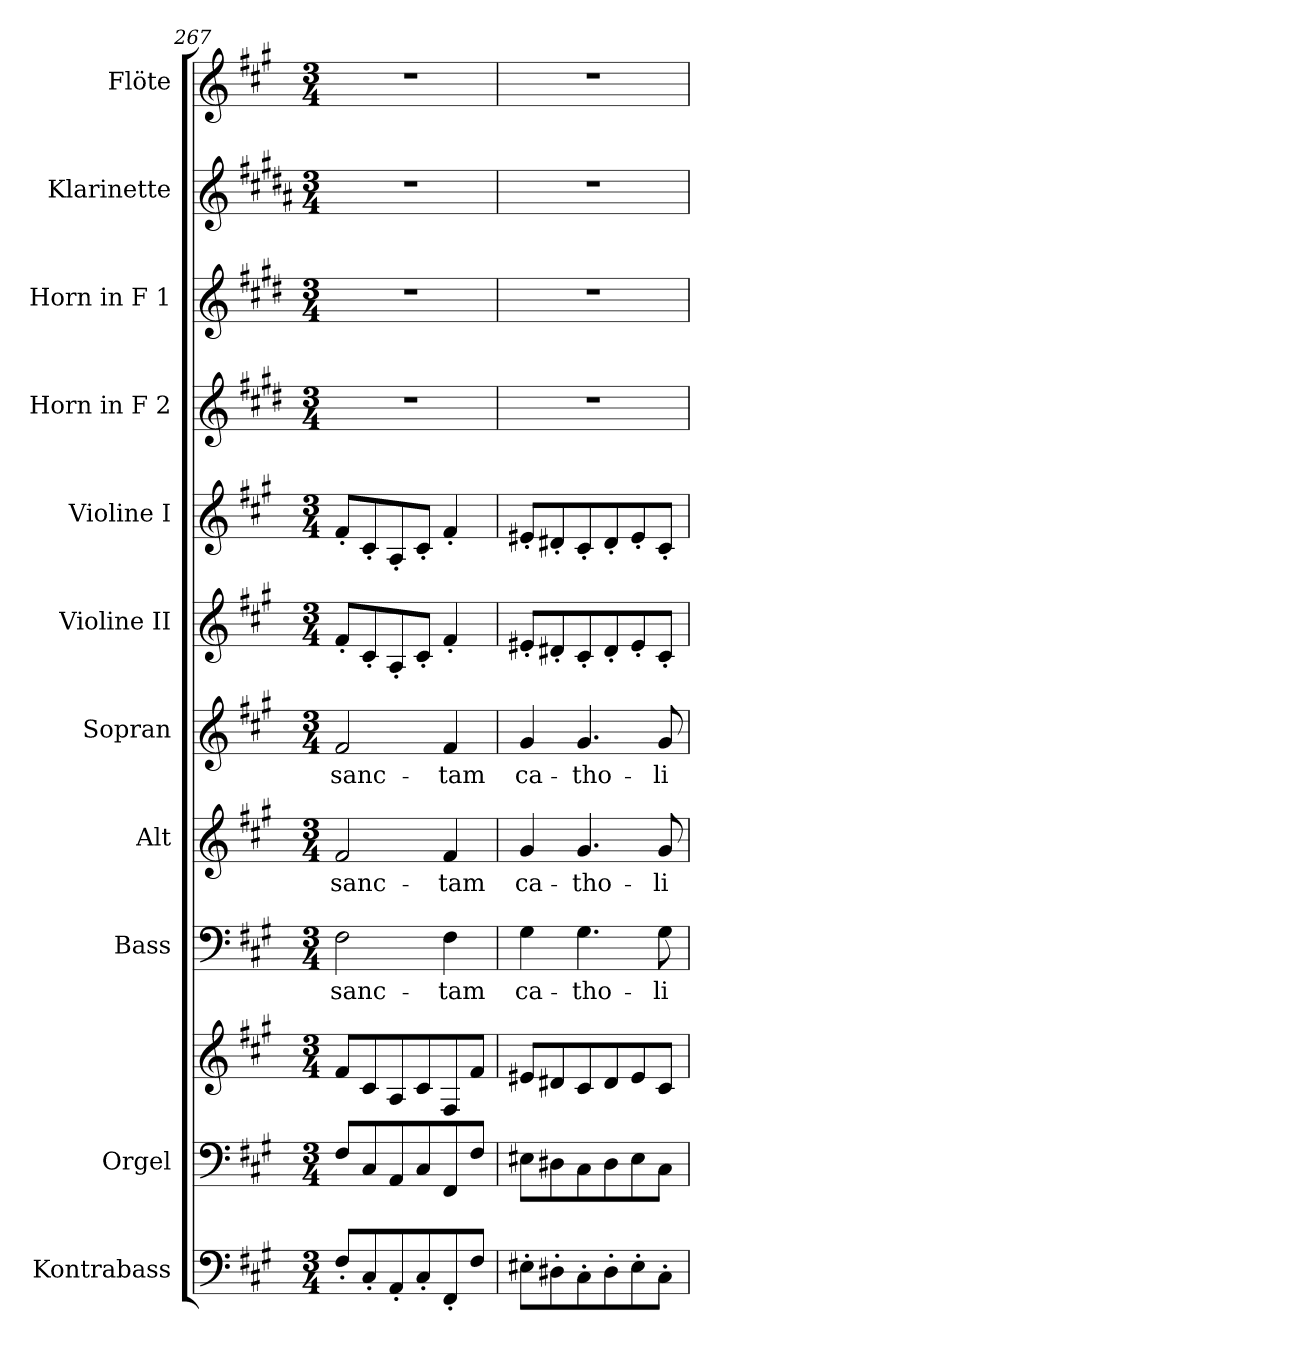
**kern	**kern	**kern	**kern	**text	**kern	**text	**kern	**text	**kern	**kern	**kern	**kern	**kern	**kern
*part11	*part10	*part10	*part9	*part9	*part8	*part8	*part7	*part7	*part6	*part5	*part4	*part3	*part2	*part1
*staff12	*staff11	*staff10	*staff9	*staff9	*staff8	*staff8	*staff7	*staff7	*staff6	*staff5	*staff4	*staff3	*staff2	*staff1
*I"Kontrabass	*I"Orgel	*	*I"Bass	*	*I"Alt	*	*I"Sopran	*	*I"Violine II	*I"Violine I	*I"Horn in F 2	*I"Horn in F 1	*I"Klarinette	*I"Flöte
*I'Kb.	*I'Org.	*	*I'B.	*	*I'A.	*	*I'S.	*	*I'Vl. II	*I'Vl. I	*	*	*I'Kl.	*I'Fl.
!!LO:PB:g=z
*clefF4	*clefF4	*clefG2	*clefF4	*	*clefG2	*	*clefG2	*	*clefG2	*clefG2	*clefG2	*clefG2	*clefG2	*clefG2
*ITrd7c12	*	*	*	*	*	*	*	*	*	*	*ITrd4c7	*ITrd4c7	*ITrd1c2	*
*k[f#c#g#]	*k[f#c#g#]	*k[f#c#g#]	*k[f#c#g#]	*	*k[f#c#g#]	*	*k[f#c#g#]	*	*k[f#c#g#]	*k[f#c#g#]	*k[f#c#g#]	*k[f#c#g#]	*k[f#c#g#]	*k[f#c#g#]
*A:	*A:	*A:	*A:	*	*A:	*	*A:	*	*A:	*A:	*A:	*A:	*A:	*A:
*M3/4	*M3/4	*M3/4	*M3/4	*	*M3/4	*	*M3/4	*	*M3/4	*M3/4	*M3/4	*M3/4	*M3/4	*M3/4
=267	=267	=267	=267	=267	=267	=267	=267	=267	=267	=267	=267	=267	=267	=267
!	!	!	!	!LO:LY:b	!	!LO:LY:b	!	!LO:LY:b	!	!	!	!	!	!
8FF#'</L	8F#/L	8f#/L	2F#\	sanc-	2f#/	sanc-	2f#/	sanc-	8f#'</L	8f#'</L	2.r	2.r	2.r	2.r
8CC#'</	8C#/	8c#/	.	.	.	.	.	.	8c#'</	8c#'</	.	.	.	.
8AAA'</	8AA/	8A/	.	.	.	.	.	.	8A'</	8A'</	.	.	.	.
8CC#'</	8C#/	8c#/	.	.	.	.	.	.	8c#'</J	8c#'</J	.	.	.	.
!	!	!	!	!LO:LY:b	!	!LO:LY:b	!	!LO:LY:b	!	!	!	!	!	!
8FFF#'</	8FF#/	8F#/	4F#\	-tam	4f#/	-tam	4f#/	-tam	4f#'</	4f#'</	.	.	.	.
8FF#/J	8F#/J	8f#/J	.	.	.	.	.	.	.	.	.	.	.	.
=268	=268	=268	=268	=268	=268	=268	=268	=268	=268	=268	=268	=268	=268	=268
!	!	!	!	!LO:LY:b	!	!LO:LY:b	!	!LO:LY:b	!	!	!	!	!	!
8EE#X'>\L	8E#X\L	8e#X/L	4G#\	ca-	4g#/	ca-	4g#/	ca-	8e#X'</L	8e#X'</L	2.r	2.r	2.r	2.r
8DD#X'>\	8D#X\	8d#X/	.	.	.	.	.	.	8d#X'</	8d#X'</	.	.	.	.
!	!	!	!	!LO:LY:b	!	!LO:LY:b	!	!LO:LY:b	!	!	!	!	!	!
8CC#'>\	8C#\	8c#/	4.G#\	-tho-	4.g#/	-tho-	4.g#/	-tho-	8c#'</	8c#'</	.	.	.	.
8DD#'>\	8D#\	8d#/	.	.	.	.	.	.	8d#'</	8d#'</	.	.	.	.
8EE#'>\	8E#\	8e#/	.	.	.	.	.	.	8e#'</	8e#'</	.	.	.	.
!	!	!	!	!LO:LY:b	!	!LO:LY:b	!	!LO:LY:b	!	!	!	!	!	!
8CC#'>\J	8C#\J	8c#/J	8G#\	-li-	8g#/	-li-	8g#/	-li-	8c#'</J	8c#'</J	.	.	.	.
=	=	=	=	=	=	=	=	=	=	=	=	=	=	=
*-	*-	*-	*-	*-	*-	*-	*-	*-	*-	*-	*-	*-	*-	*-
